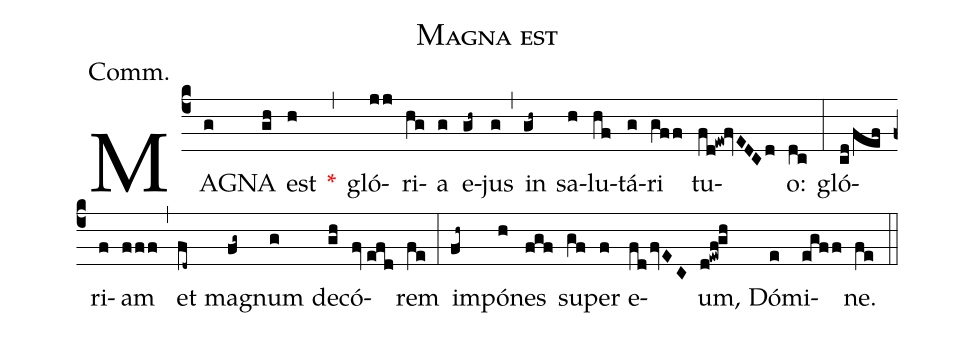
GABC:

name:Magna est;
annotation:Comm.;
mode:IV.;
office-part:Communion;
%%
(c4) MA(g)GNA(gh) est(h) <v>\red{*}</v>(,) gló(jj)ri(hg)a(g) e(gh~)jus(g) (,) in(gh~) sa(h)lu(hf)tá(g)ri(gff) tu(fd!ew!fvEDCd)o:(dc) (:) gló(cd/fef)ri(f)am(fff) (,) et(fd~) ma(fg~)gnum(g) de(gh)có(fv//efd)rem(fe) (:) im(fh~)pó(h)nes(fgf) su(gf)per(f) e(fd/fvEC)um,(d!ewf!gh) Dó(e)mi(egff)ne.(fe) (::)
